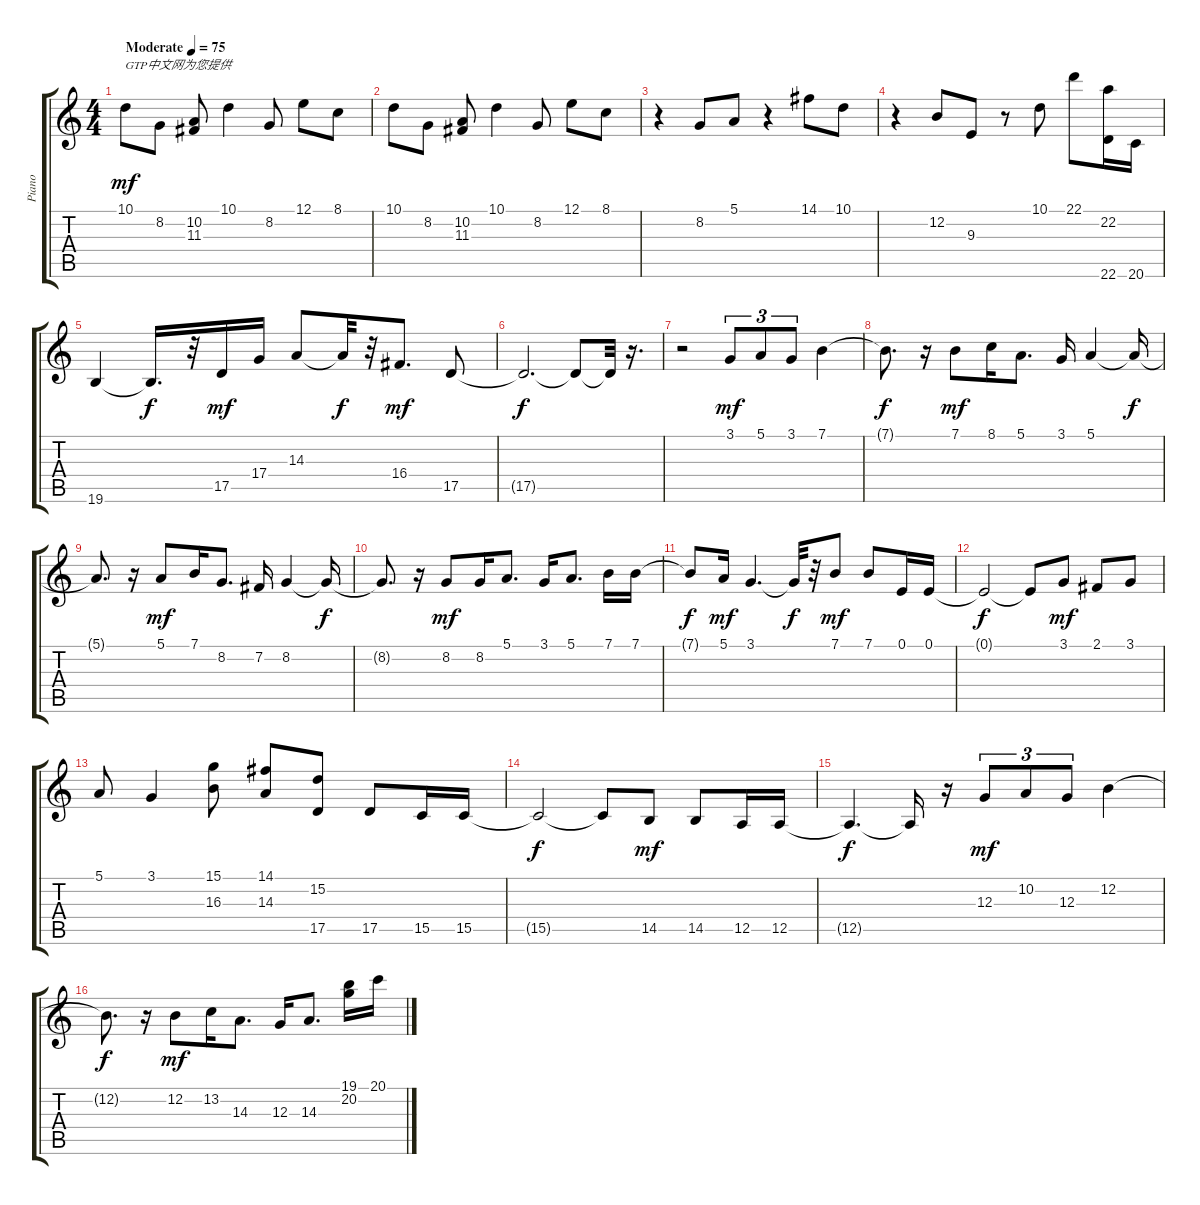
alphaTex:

\track ("Piano" "Piano") {instrument acousticgrandpiano}
\staff {score tabs}
\tuning (E4 B3 G3 D3 A2 E2) {hide}
\ts (4 4)
\tempo (75 "Moderate")
\clef g2
\ks c
10.1.8{txt "GTP中文网为您提供" dy mf instrument acousticgrandpiano} 8.2.8 (10.2 11.3).8 10.1.4 8.2.8 12.1.8 8.1.8 |
10.1.8 8.2.8 (10.2 11.3).8 10.1.4 8.2.8 12.1.8 8.1.8 |
r.4 8.2.8 5.1.8 r.4 14.1.8 10.1.8 |
r.4 12.2.8 9.3.8 r.8 10.1.8 22.1.8 (22.2 22.6).16 20.6.16 |
19.6.4 19.6{t}.16{d dy f} r.32 17.5.16{dy mf} 17.4.16 14.3.8 14.3{t}.32{dy f} r.32 16.4.8{d dy mf} 17.5.8 |
17.5{t}.2{d dy f} 17.5{t}.8 17.5{t}.32 r.16{d} |
r.2 3.1.8{tu (3 2) dy mf} 5.1.8{tu (3 2)} 3.1.8{tu (3 2)} 7.1.4 |
7.1{t}.8{d dy f} r.16 7.1.8{dy mf} 8.1.16 5.1.8{d} 3.1.16 5.1.4 5.1{t}.16{dy f} |
5.1{t}.8{d} r.16 5.1.8{dy mf} 7.1.16 8.2.8{d} 7.2.16 8.2.4 8.2{t}.16{dy f} |
8.2{t}.8{d} r.16 8.2.8{dy mf} 8.2.16 5.1.8{d} 3.1.16 5.1.8{d} 7.1.16 7.1.16 |
7.1{t}.8{dy f} 5.1.16{dy mf} 3.1.4{d} 3.1{t}.32{dy f} r.32 7.1.8{dy mf} 7.1.8 0.1.16 0.1.16 |
0.1{t}.2{dy f} 0.1{t}.8 3.1.8{dy mf} 2.1.8 3.1.8 |
5.1.8 3.1.4 (15.1 16.3).8 (14.1 14.3).8 (15.2 17.5).8 17.5.8 15.5.16 15.5.16 |
15.5{t}.2{dy f} 15.5{t}.8 14.5.8{dy mf} 14.5.8 12.5.16 12.5.16 |
12.5{t}.4{d dy f} 12.5{t}.16 r.16 12.3.8{tu (3 2) dy mf} 10.2.8{tu (3 2)} 12.3.8{tu (3 2)} 12.2.4 |
12.2{t}.8{d dy f} r.16 12.2.8{dy mf} 13.2.16 14.3.8{d} 12.3.16 14.3.8{d} (19.1 20.2).16 20.1.16
